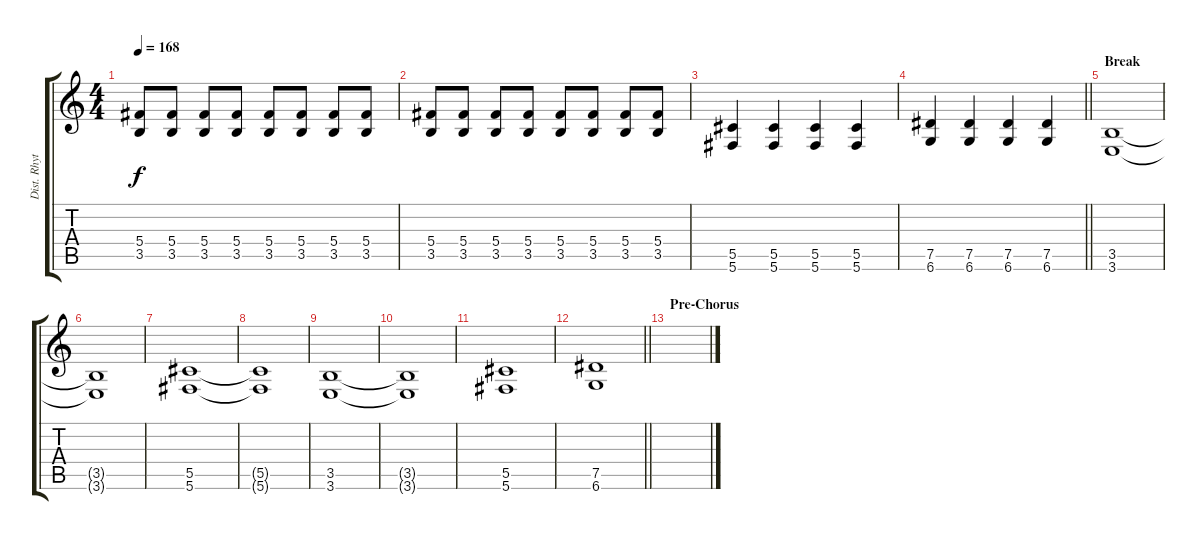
\track ("Dist. Rhytm Guitar [L]" "Dist. Rhyt") {instrument distortionguitar}
\staff {score tabs}
\tuning (Eb4 Bb3 Gb3 Db3 Ab2 Db2) {hide}
\ts (4 4)
\tempo 168
\clef g2
\ks c
(5.4 3.5).8{dy f} (5.4 3.5).8 (5.4 3.5).8 (5.4 3.5).8 (5.4 3.5).8 (5.4 3.5).8 (5.4 3.5).8 (5.4 3.5).8 |
(5.4 3.5).8 (5.4 3.5).8 (5.4 3.5).8 (5.4 3.5).8 (5.4 3.5).8 (5.4 3.5).8 (5.4 3.5).8 (5.4 3.5).8 |
(5.5 5.6).4 (5.5 5.6).4 (5.5 5.6).4 (5.5 5.6).4 |
\barLineRight lightlight
(7.5 6.6).4 (7.5 6.6).4 (7.5 6.6).4 (7.5 6.6).4 |
\section ("" "Break")
(3.5 3.6).1 |
(3.5{t} 3.6{t}).1 |
(5.5 5.6).1 |
(5.5{t} 5.6{t}).1 |
(3.5 3.6).1 |
(3.5{t} 3.6{t}).1 |
(5.5 5.6).1 |
\barLineRight lightlight
(7.5 6.6).1 |
\section ("" "Pre-Chorus")
